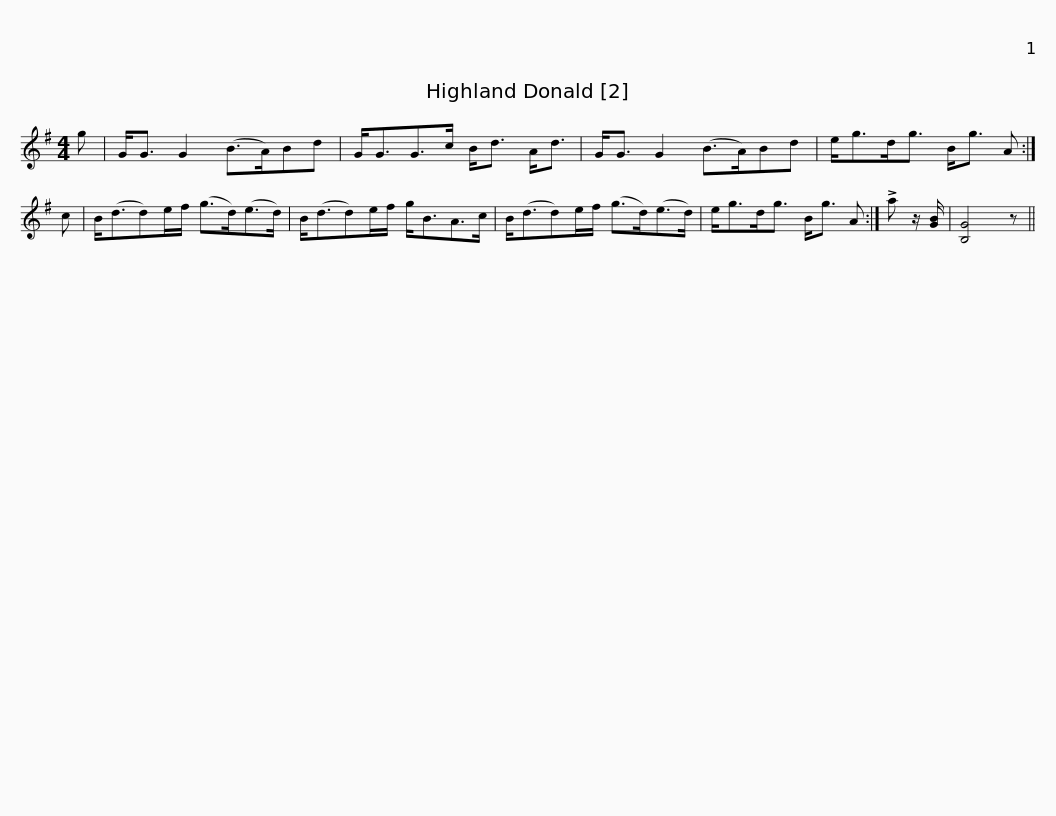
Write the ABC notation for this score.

X:1
L:1/8
M:4/4
I:linebreak $
K:G
V:1 treble
V:1
 g | G<G G2 (B>A)Bd | G<GG>c B<d A<d | G<G G2 (B>A)Bd | e<gd<g B<g A :| %5
 c |$ B<(dd)e/f/ (g>d)(e>d) | B<(dd)e/f/ g<BA>c | B<(dd)e/f/ (g>d)(e>d) | e<gd<g B<g A :| %10
 !>!a z/ [GB]/ |$ [B,G]4 z || %12
